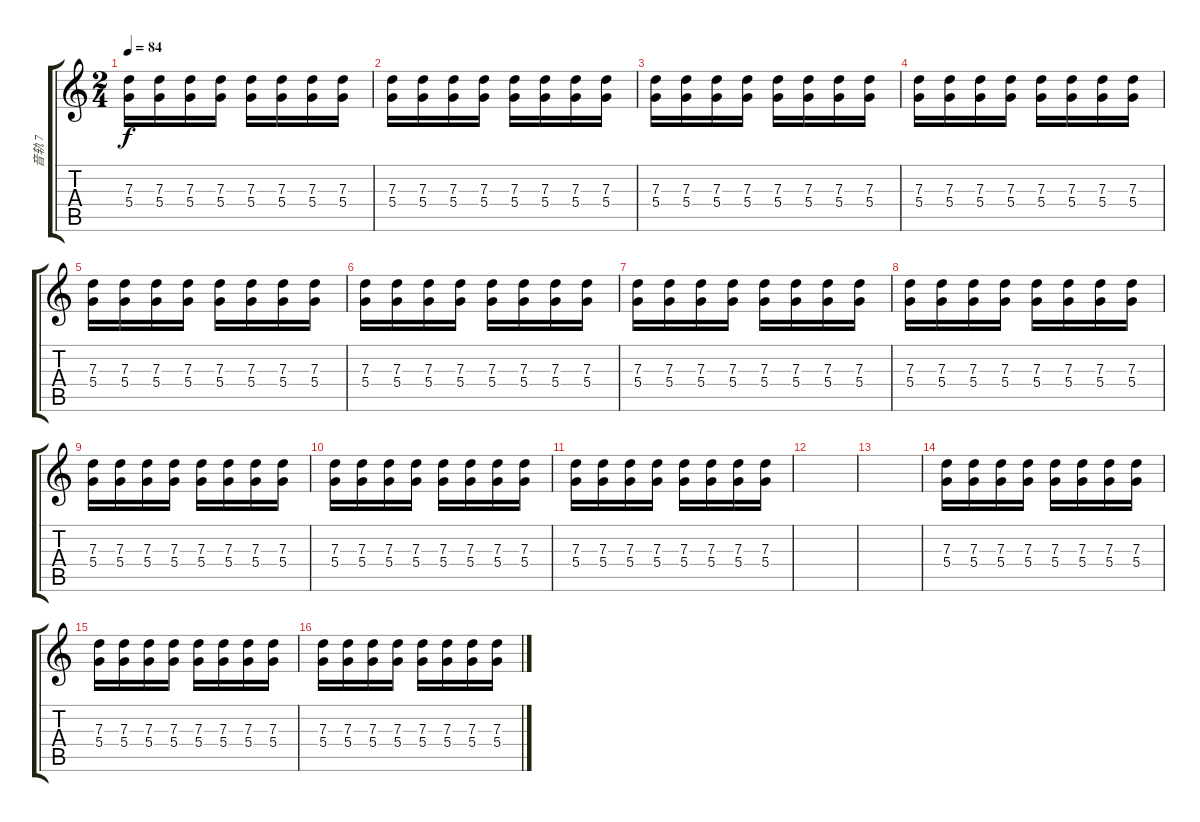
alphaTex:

\track ("音轨 7" "音轨 7") {instrument acousticguitarsteel}
\staff {score tabs}
\tuning (E4 B3 G3 D3 A2 E2) {hide}
\ts (2 4)
\tempo 84
\clef g2
\ks c
(7.3 5.4).16{dy f} (7.3 5.4).16 (7.3 5.4).16 (7.3 5.4).16 (7.3 5.4).16 (7.3 5.4).16 (7.3 5.4).16 (7.3 5.4).16 |
(7.3 5.4).16 (7.3 5.4).16 (7.3 5.4).16 (7.3 5.4).16 (7.3 5.4).16 (7.3 5.4).16 (7.3 5.4).16 (7.3 5.4).16 |
(7.3 5.4).16 (7.3 5.4).16 (7.3 5.4).16 (7.3 5.4).16 (7.3 5.4).16 (7.3 5.4).16 (7.3 5.4).16 (7.3 5.4).16 |
(7.3 5.4).16 (7.3 5.4).16 (7.3 5.4).16 (7.3 5.4).16 (7.3 5.4).16 (7.3 5.4).16 (7.3 5.4).16 (7.3 5.4).16 |
(7.3 5.4).16 (7.3 5.4).16 (7.3 5.4).16 (7.3 5.4).16 (7.3 5.4).16 (7.3 5.4).16 (7.3 5.4).16 (7.3 5.4).16 |
(7.3 5.4).16 (7.3 5.4).16 (7.3 5.4).16 (7.3 5.4).16 (7.3 5.4).16 (7.3 5.4).16 (7.3 5.4).16 (7.3 5.4).16 |
(7.3 5.4).16 (7.3 5.4).16 (7.3 5.4).16 (7.3 5.4).16 (7.3 5.4).16 (7.3 5.4).16 (7.3 5.4).16 (7.3 5.4).16 |
(7.3 5.4).16 (7.3 5.4).16 (7.3 5.4).16 (7.3 5.4).16 (7.3 5.4).16 (7.3 5.4).16 (7.3 5.4).16 (7.3 5.4).16 |
(7.3 5.4).16 (7.3 5.4).16 (7.3 5.4).16 (7.3 5.4).16 (7.3 5.4).16 (7.3 5.4).16 (7.3 5.4).16 (7.3 5.4).16 |
(7.3 5.4).16 (7.3 5.4).16 (7.3 5.4).16 (7.3 5.4).16 (7.3 5.4).16 (7.3 5.4).16 (7.3 5.4).16 (7.3 5.4).16 |
(7.3 5.4).16 (7.3 5.4).16 (7.3 5.4).16 (7.3 5.4).16 (7.3 5.4).16 (7.3 5.4).16 (7.3 5.4).16 (7.3 5.4).16 |
|
|
(7.3 5.4).16 (7.3 5.4).16 (7.3 5.4).16 (7.3 5.4).16 (7.3 5.4).16 (7.3 5.4).16 (7.3 5.4).16 (7.3 5.4).16 |
(7.3 5.4).16 (7.3 5.4).16 (7.3 5.4).16 (7.3 5.4).16 (7.3 5.4).16 (7.3 5.4).16 (7.3 5.4).16 (7.3 5.4).16 |
(7.3 5.4).16 (7.3 5.4).16 (7.3 5.4).16 (7.3 5.4).16 (7.3 5.4).16 (7.3 5.4).16 (7.3 5.4).16 (7.3 5.4).16
